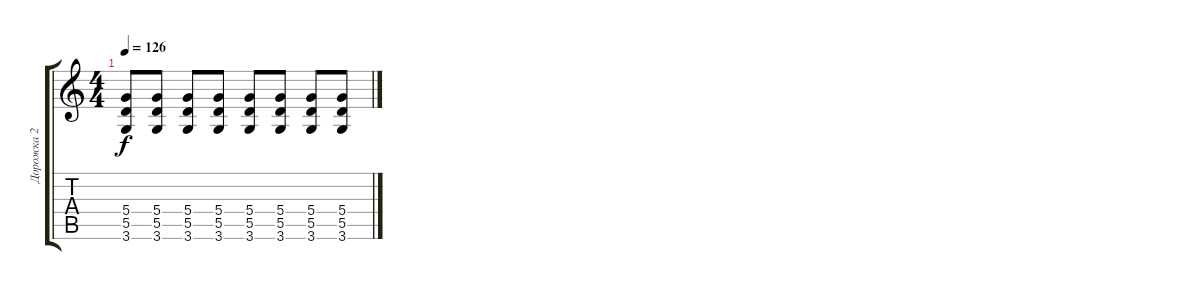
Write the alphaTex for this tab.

\track ("Дорожка 2" "Дорожка 2") {instrument overdrivenguitar}
\staff {score tabs}
\tuning (E4 B3 G3 D3 A2 E2) {hide}
\ts (4 4)
\tempo 126
\clef g2
\ks c
(5.4 5.5 3.6).8{dy f} (5.4 5.5 3.6).8 (5.4 5.5 3.6).8 (5.4 5.5 3.6).8 (5.4 5.5 3.6).8 (5.4 5.5 3.6).8 (5.4 5.5 3.6).8 (5.4 5.5 3.6).8
